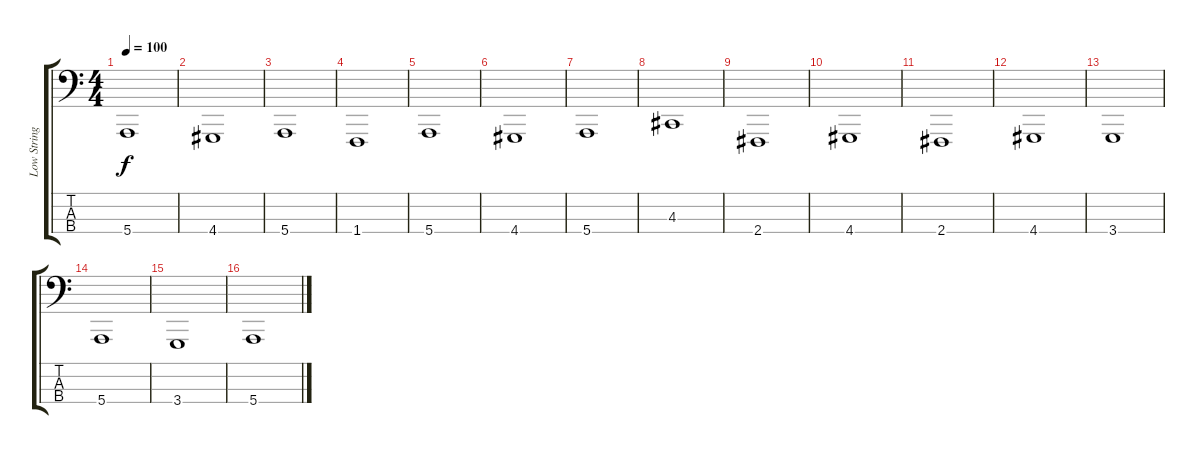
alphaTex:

\track ("Low Strings" "Low String") {instrument synthstrings1}
\staff {score tabs}
\tuning (G2 D2 A1 E1) {hide}
\ts (4 4)
\tempo 100
\clef f4
\ks c
5.4.1{dy f} |
4.4.1 |
5.4.1 |
1.4.1 |
5.4.1 |
4.4.1 |
5.4.1 |
4.3.1 |
2.4.1 |
4.4.1 |
2.4.1 |
4.4.1 |
3.4.1 |
5.4.1 |
3.4.1 |
5.4.1
